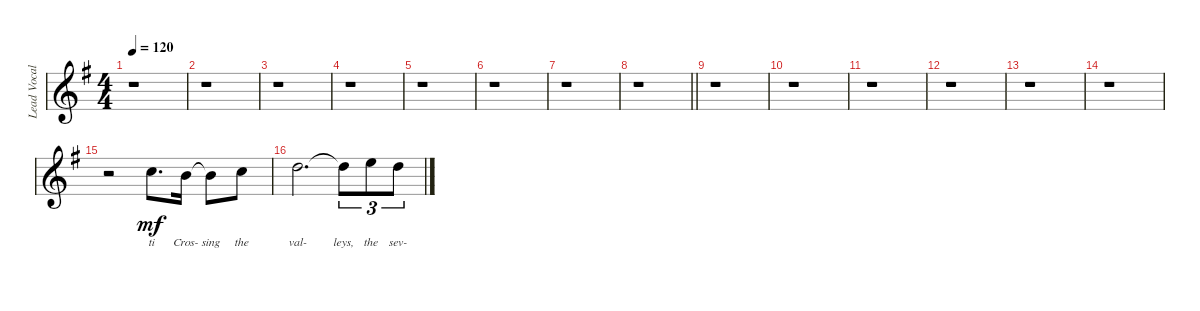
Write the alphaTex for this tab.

\track ("Lead Vocals" "Lead Vocal") {instrument lead1square}
\staff {score}
\tuning (E4 B3 G3 D3 A2 E2) {hide}
\ts (4 4)
\tempo 120
\clef g2
\ks eminor
r.1{dy f} |
r.1 |
r.1 |
r.1 |
r.1 |
r.1 |
r.1 |
\barLineRight lightlight
r.1 |
\section ("" "")
r.1 |
r.1 |
r.1 |
r.1 |
r.1 |
r.1 |
r.2 13.2.8{d lyrics (0 "ti") lyrics (1 "") lyrics (2 "") lyrics (3 "") lyrics (4 "") dy mf} 12.2.16{lyrics (0 "Cros-") lyrics (1 "") lyrics (2 "") lyrics (3 "") lyrics (4 "")} 12.2{t}.8{lyrics (0 "sing") lyrics (1 "") lyrics (2 "") lyrics (3 "") lyrics (4 "")} 13.2.8{lyrics (0 "the") lyrics (1 "") lyrics (2 "") lyrics (3 "") lyrics (4 "")} |
10.1.2{d lyrics (0 "val-") lyrics (1 "") lyrics (2 "") lyrics (3 "") lyrics (4 "")} 10.1{t}.8{tu (3 2) lyrics (0 "leys,") lyrics (1 "") lyrics (2 "") lyrics (3 "") lyrics (4 "")} 12.1.8{tu (3 2) lyrics (0 "the") lyrics (1 "") lyrics (2 "") lyrics (3 "") lyrics (4 "")} 10.1.8{tu (3 2) lyrics (0 "sev-") lyrics (1 "") lyrics (2 "") lyrics (3 "") lyrics (4 "")}
